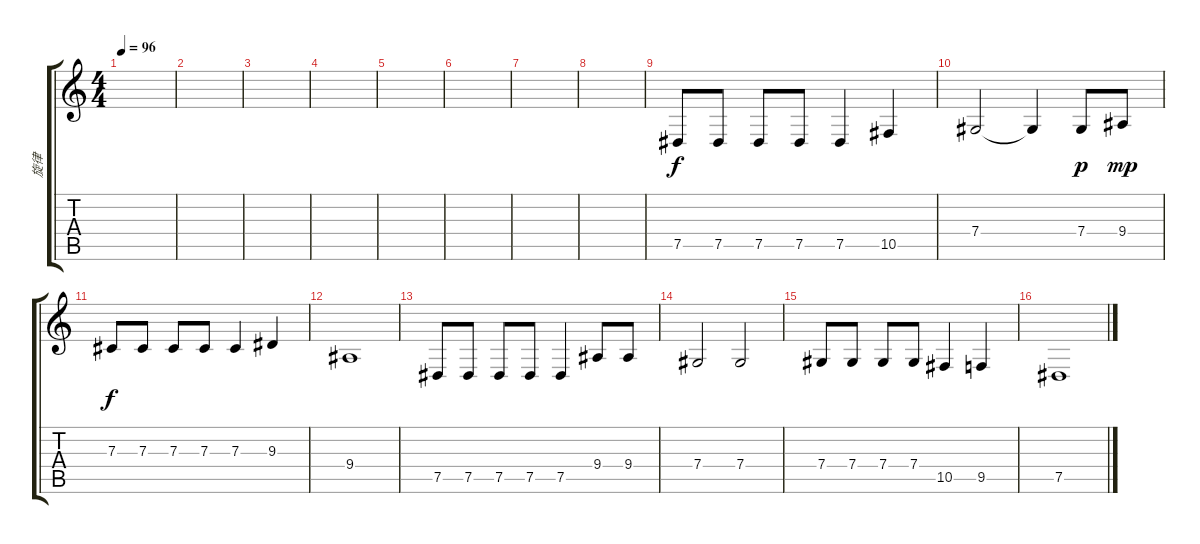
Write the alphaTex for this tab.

\track ("旋律" "旋律") {instrument violin}
\staff {score tabs}
\tuning (Eb4 Bb3 Gb3 Db3 Ab2 Eb2) {hide}
\ts (4 4)
\tempo 96
\clef g2
\ks c
|
|
|
|
|
|
|
|
7.5.8 7.5.8 7.5.8 7.5.8 7.5.4 10.5.4 |
7.4.2 7.4{t}.4 7.4.8{dy p} 9.4.8{dy mp} |
7.3.8{dy f} 7.3.8 7.3.8 7.3.8 7.3.4 9.3.4 |
9.4.1 |
7.5.8 7.5.8 7.5.8 7.5.8 7.5.4 9.4.8 9.4.8 |
7.4.2 7.4.2 |
7.4.8 7.4.8 7.4.8 7.4.8 10.5.4 9.5.4 |
7.5.1
